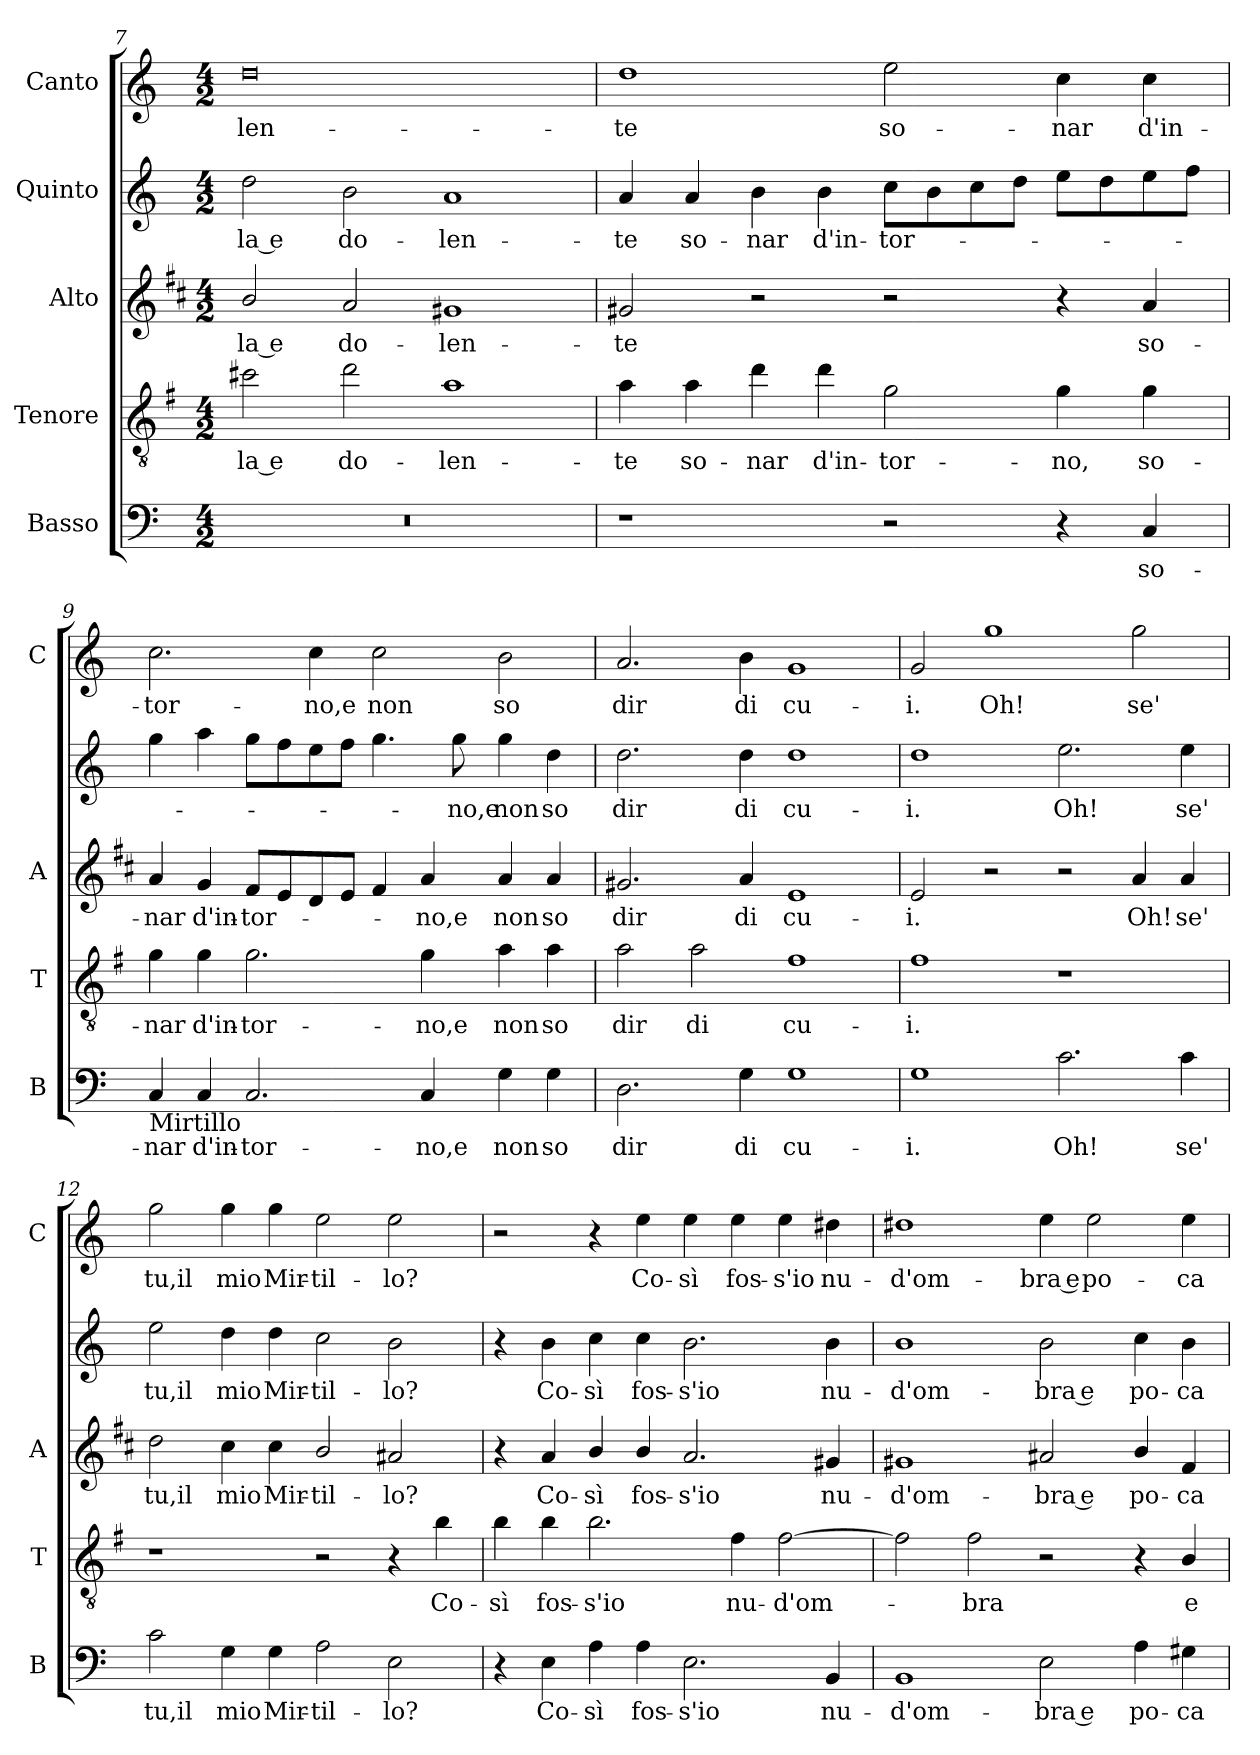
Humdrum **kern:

**kern	**text	**kern	**text	**kern	**text	**kern	**text	**kern	**text
*part5	*part5	*part4	*part4	*part3	*part3	*part2	*part2	*part1	*part1
*staff5	*staff5	*staff4	*staff4	*staff3	*staff3	*staff2	*staff2	*staff1	*staff1
*I"Basso	*	*I"Tenore	*	*I"Alto	*	*I"Quinto	*	*I"Canto	*
*I'B	*	*I'T	*	*I'A	*	*	*	*I'C	*
*clefF4	*	*clefGv2	*	*clefG2	*	*clefG2	*	*clefG2	*
*	*	*ITrd4c7	*	*ITrd1c2	*	*	*	*	*
*k[]	*	*k[]	*	*k[]	*	*k[]	*	*k[]	*
*C:	*	*C:	*	*C:	*	*C:	*	*C:	*
*M4/2	*	*M4/2	*	*M4/2	*	*M4/2	*	*M4/2	*
=7	=7	=7	=7	=7	=7	=7	=7	=7	=7
!	!	!	!LO:LY:b	!	!LO:LY:b	!	!LO:LY:b	!	!LO:LY:b
0r	.	2f#X\	-la e	2a/	-la e	2dd\	-la e	0dd	-len-
!	!	!	!LO:LY:b	!	!LO:LY:b	!	!LO:LY:b	!	!
.	.	2g\	do-	2g/	do-	2b\	do-	.	.
!	!	!	!LO:LY:b	!	!LO:LY:b	!	!LO:LY:b	!	!
.	.	1d	-len-	1f#X	-len-	1a	-len-	.	.
!!LO:PB:g=z
=8	=8	=8	=8	=8	=8	=8	=8	=8	=8
!	!	!	!LO:LY:b	!	!LO:LY:b	!	!LO:LY:b	!	!LO:LY:b
1r	.	4d\	-te	2f#X/	-te	4a/	-te	1dd	-te
!	!	!	!LO:LY:b	!	!	!	!LO:LY:b	!	!
.	.	4d\	so-	.	.	4a/	so-	.	.
!	!	!	!LO:LY:b	!	!	!	!LO:LY:b	!	!
.	.	4g\	-nar	2r	.	4b\	-nar	.	.
!	!	!	!LO:LY:b	!	!	!	!LO:LY:b	!	!
.	.	4g\	d'in-	.	.	4b\	d'in-	.	.
!	!	!	!LO:LY:b	!	!	!	!LO:LY:b	!	!LO:LY:b
2r	.	2c\	-tor-	2r	.	8cc\L	-tor-	2ee\	so-
.	.	.	.	.	.	8b\	.	.	.
.	.	.	.	.	.	8cc\	.	.	.
.	.	.	.	.	.	8dd\J	.	.	.
!	!	!	!LO:LY:b	!	!	!	!	!	!LO:LY:b
4r	.	4c\	-no,	4r	.	8ee\L	.	4cc\	-nar
.	.	.	.	.	.	8dd\	.	.	.
!	!LO:LY:b	!	!LO:LY:b	!	!LO:LY:b	!	!	!	!LO:LY:b
4C/	so-	4c\	so-	4g/	so-	8ee\	.	4cc\	d'in-
.	.	.	.	.	.	8ff\J	.	.	.
=9	=9	=9	=9	=9	=9	=9	=9	=9	=9
!LO:TX:b:t=Mirtillo	!	!	!	!	!	!	!	!	!
!	!LO:LY:b	!	!LO:LY:b	!	!LO:LY:b	!	!	!	!LO:LY:b
4C/	-nar	4c\	-nar	4g/	-nar	4gg\	.	2.cc\	-tor-
!	!LO:LY:b	!	!LO:LY:b	!	!LO:LY:b	!	!	!	!
4C/	d'in-	4c\	d'in-	4f/	d'in-	4aa\	.	.	.
!	!LO:LY:b	!	!LO:LY:b	!	!LO:LY:b	!	!	!	!
2.C/	-tor-	2.c\	-tor-	8e/L	-tor-	8gg\L	.	.	.
.	.	.	.	8d/	.	8ff\	.	.	.
!	!	!	!	!	!	!	!	!	!LO:LY:b
.	.	.	.	8c/	.	8ee\	.	4cc\	-no,e
.	.	.	.	8d/J	.	8ff\J	.	.	.
!	!	!	!	!	!	!	!	!	!LO:LY:b
.	.	.	.	4e/	.	4.gg\	.	2cc\	non
!	!LO:LY:b	!	!LO:LY:b	!	!LO:LY:b	!	!	!	!
4C/	-no,e	4c\	-no,e	4g/	-no,e	.	.	.	.
!	!	!	!	!	!	!	!LO:LY:b	!	!
.	.	.	.	.	.	8gg\	-no,e	.	.
!	!LO:LY:b	!	!LO:LY:b	!	!LO:LY:b	!	!LO:LY:b	!	!LO:LY:b
4G\	non	4d\	non	4g/	non	4gg\	non	2b\	so
!	!LO:LY:b	!	!LO:LY:b	!	!LO:LY:b	!	!LO:LY:b	!	!
4G\	so	4d\	so	4g/	so	4dd\	so	.	.
=10	=10	=10	=10	=10	=10	=10	=10	=10	=10
!	!LO:LY:b	!	!LO:LY:b	!	!LO:LY:b	!	!LO:LY:b	!	!LO:LY:b
2.D\	dir	2d\	dir	2.f#X/	dir	2.dd\	dir	2.a/	dir
!	!	!	!LO:LY:b	!	!	!	!	!	!
.	.	2d\	di	.	.	.	.	.	.
!	!LO:LY:b	!	!	!	!LO:LY:b	!	!LO:LY:b	!	!LO:LY:b
4G\	di	.	.	4g/	di	4dd\	di	4b\	di
!	!LO:LY:b	!	!LO:LY:b	!	!LO:LY:b	!	!LO:LY:b	!	!LO:LY:b
1G	cu-	1B	cu-	1d	cu-	1dd	cu-	1g	cu-
!!LO:LB:g=z
=11	=11	=11	=11	=11	=11	=11	=11	=11	=11
!	!LO:LY:b	!	!LO:LY:b	!	!LO:LY:b	!	!LO:LY:b	!	!LO:LY:b
1G	-i.	1B	-i.	2d/	-i.	1dd	-i.	2g/	-i.
!	!	!	!	!	!	!	!	!	!LO:LY:b
.	.	.	.	2r	.	.	.	1gg	Oh!
!	!LO:LY:b	!	!	!	!	!	!LO:LY:b	!	!
2.c\	Oh!	1r	.	2r	.	2.ee\	Oh!	.	.
!	!	!	!	!	!LO:LY:b	!	!	!	!LO:LY:b
.	.	.	.	4g/	Oh!	.	.	2gg\	se'
!	!LO:LY:b	!	!	!	!LO:LY:b	!	!LO:LY:b	!	!
4c\	se'	.	.	4g/	se'	4ee\	se'	.	.
=12	=12	=12	=12	=12	=12	=12	=12	=12	=12
!	!LO:LY:b	!	!	!	!LO:LY:b	!	!LO:LY:b	!	!LO:LY:b
2c\	tu,il	1r	.	2cc\	tu,il	2ee\	tu,il	2gg\	tu,il
!	!LO:LY:b	!	!	!	!LO:LY:b	!	!LO:LY:b	!	!LO:LY:b
4G\	mio	.	.	4b\	mio	4dd\	mio	4gg\	mio
!	!LO:LY:b	!	!	!	!LO:LY:b	!	!LO:LY:b	!	!LO:LY:b
4G\	Mir-	.	.	4b\	Mir-	4dd\	Mir-	4gg\	Mir-
!	!LO:LY:b	!	!	!	!LO:LY:b	!	!LO:LY:b	!	!LO:LY:b
2A\	-til-	2r	.	2a/	-til-	2cc\	-til-	2ee\	-til-
!	!LO:LY:b	!	!	!	!LO:LY:b	!	!LO:LY:b	!	!LO:LY:b
2E\	-lo?	4r	.	2g#X/	-lo?	2b\	-lo?	2ee\	-lo?
!	!	!	!LO:LY:b	!	!	!	!	!	!
.	.	4e\	Co-	.	.	.	.	.	.
=13	=13	=13	=13	=13	=13	=13	=13	=13	=13
!	!	!	!LO:LY:b	!	!	!	!	!	!
4r	.	4e\	-sì	4r	.	4r	.	2r	.
!	!LO:LY:b	!	!LO:LY:b	!	!LO:LY:b	!	!LO:LY:b	!	!
4E\	Co-	4e\	fos-	4g/	Co-	4b\	Co-	.	.
!	!LO:LY:b	!	!LO:LY:b	!	!LO:LY:b	!	!LO:LY:b	!	!
4A\	-sì	2.e\	-s'io	4a/	-sì	4cc\	-sì	4r	.
!	!LO:LY:b	!	!	!	!LO:LY:b	!	!LO:LY:b	!	!LO:LY:b
4A\	fos-	.	.	4a/	fos-	4cc\	fos-	4ee\	Co-
!	!LO:LY:b	!	!	!	!LO:LY:b	!	!LO:LY:b	!	!LO:LY:b
2.E\	-s'io	.	.	2.g/	-s'io	2.b\	-s'io	4ee\	-sì
!	!	!	!LO:LY:b	!	!	!	!	!	!LO:LY:b
.	.	4B\	nu-	.	.	.	.	4ee\	fos-
!	!	!	!LO:LY:b	!	!	!	!	!	!LO:LY:b
.	.	[2B\	-d'om-	.	.	.	.	4ee\	-s'io
!	!LO:LY:b	!	!	!	!LO:LY:b	!	!LO:LY:b	!	!LO:LY:b
4BB/	nu-	.	.	4f#X/	nu-	4b\	nu-	4dd#X\	nu-
=14	=14	=14	=14	=14	=14	=14	=14	=14	=14
!	!LO:LY:b	!	!	!	!LO:LY:b	!	!LO:LY:b	!	!LO:LY:b
1BB	-d'om-	2B\]	.	1f#X	-d'om-	1b	-d'om-	1dd#X	-d'om-
!	!	!	!LO:LY:b	!	!	!	!	!	!
.	.	2B\	-bra	.	.	.	.	.	.
!	!LO:LY:b	!	!	!	!LO:LY:b	!	!LO:LY:b	!	!LO:LY:b
2E\	-bra e	2r	.	2g#X/	-bra e	2b\	-bra e	4ee\	-bra e
!	!	!	!	!	!	!	!	!	!LO:LY:b
.	.	.	.	.	.	.	.	2ee\	po-
!	!LO:LY:b	!	!	!	!LO:LY:b	!	!LO:LY:b	!	!
4A\	po-	4r	.	4a/	po-	4cc\	po-	.	.
!	!LO:LY:b	!	!LO:LY:b	!	!LO:LY:b	!	!LO:LY:b	!	!LO:LY:b
4G#X\	-ca	4E/	e	4e/	-ca	4b\	-ca	4ee\	-ca
=	=	=	=	=	=	=	=	=	=
*-	*-	*-	*-	*-	*-	*-	*-	*-	*-
